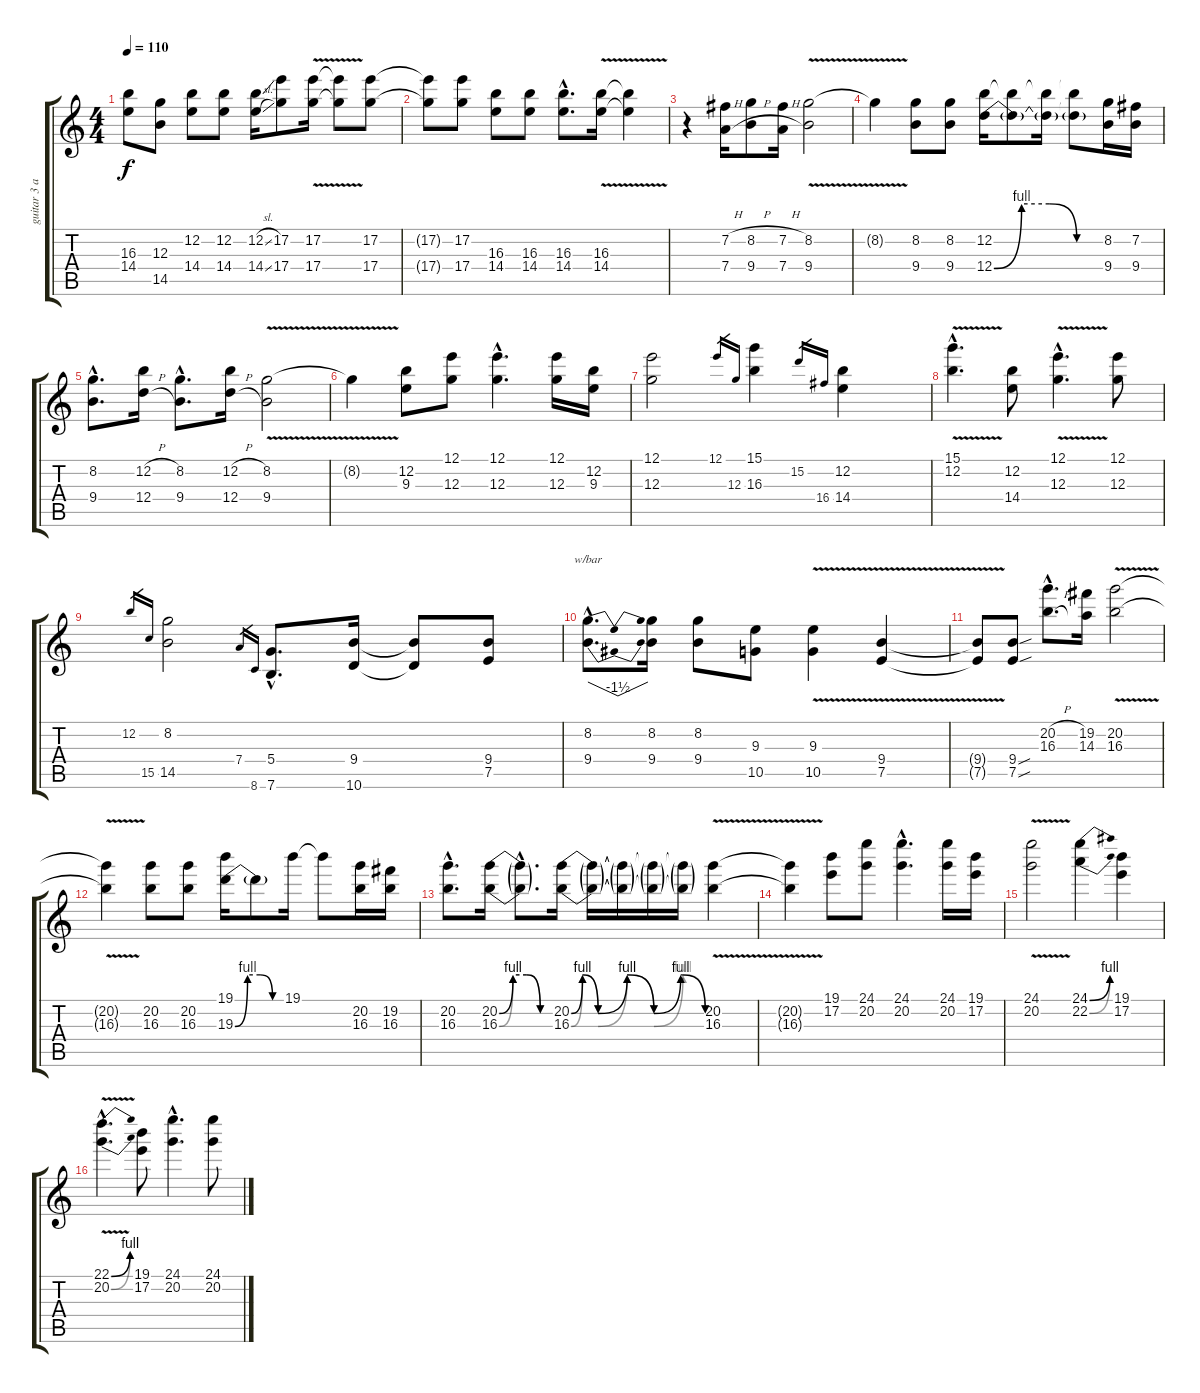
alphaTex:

\track ("guitar 3 and 4" "guitar 3 a") {instrument overdrivenguitar}
\staff {score tabs}
\tuning (E4 B3 G3 D3 A2 E2) {hide}
\ts (4 4)
\tempo 110
\clef g2
\ks c
(16.3{t} 14.4{t}).8{dy f} (12.3 14.5).8 (12.2 14.4).8 (12.2 14.4).8 (12.2{sl} 14.4{sl}).16 (17.2 17.4).8 (17.2{v} 17.4{v}).16 (17.2{t} 17.4{t}).8 (17.2 17.4).8 |
(17.2{t} 17.4{t}).8 (17.2 17.4).8 (16.3 14.4).8 (16.3 14.4).8 (16.3{hac} 14.4{hac}).8{d} (16.3{v} 14.4{v}).16 (16.3{t} 14.4{t}).4 |
r.4 (7.2{h} 7.4{h}).16 (8.2{h} 9.4{h}).8 (7.2{h} 7.4{h}).16 (8.2{v} 9.4{v}).2 |
8.2{t}.4 (8.2 9.4).8 (8.2 9.4).8 (12.2 12.4{be (custom 0 0 15 4 30 4 45 0 60 0)}).16 (12.2{t} 12.4{t}).8 (12.2{t} 12.4{t}).16 (12.2{t} 12.4{t}).8 (8.2 9.4).16 (7.2 9.4).16 |
(8.2{hac} 9.4{hac}).8{d} (12.2{h} 12.4{h}).16 (8.2{hac} 9.4{hac}).8{d} (12.2{h} 12.4{h}).16 (8.2{v} 9.4{v}).2 |
8.2{t}.4 (12.2 9.3).8 (12.1 12.3).8 (12.1{hac} 12.3{hac}).4{d} (12.1 12.3).16 (12.2 9.3).16 |
(12.1 12.3).2 12.1.16{gr} 12.3.16{gr} (15.1 16.3).4 15.2.16{gr} 16.4.16{gr} (12.2 14.4).4 |
(15.1{v hac} 12.2{v hac}).4{d} (12.2 14.4).8 (12.1{v hac} 12.3{v hac}).4{d} (12.1 12.3).8 |
12.2.16{gr} 15.5.16{gr} (8.2 14.5).2 7.4.16{gr} 8.6.16{gr} (5.4{hac} 7.6{hac}).8{d} (9.4 10.6).16 (9.4{t} 10.6{t}).8 (9.4 7.5).8 |
(8.2{hac} 9.4{hac}).8{d tbe (dip default 0 0 30 -6 60 0)} (8.2 9.4).16 (8.2 9.4).8 (9.3 10.5).8 (9.3{v} 10.5{v}).4 (9.4{v} 7.5{v}).4 |
(9.4{t} 7.5{t}).8 (9.4{sou} 7.5{sou}).8 (20.2{h hac} 16.3{h hac}).8{d} (19.2 14.3).16 (20.2{v} 16.3{v}).2 |
(20.2{t} 16.3{t}).4 (20.2 16.3).8 (20.2 16.3).8 (19.1 19.3{be (custom 0 0 15 4 30 4 45 0 60 0)}).16 19.3{t}.8 19.1.16 19.1{t}.8 (20.2 16.3).16 (19.2 16.3).16 |
(20.2{hac} 16.3{hac}).8{d} (20.2{be (custom 0 0 15 4 30 4 45 0 60 0)} 16.3{be (custom 0 0 15 4 30 4 45 0 60 0)}).16 (20.2{hac t} 16.3{hac t}).8{d} (20.2{be (custom 0 0 5 4 12 0 25 4 37 0 49 4 60 0)} 16.3{be (custom 0 0 5 4 12 0 25 4 37 0 50 4 60 0)}).16 (20.2{t} 16.3{t}).16 (20.2{t} 16.3{t}).16 (20.2{t} 16.3{t}).16 (20.2{t} 16.3{t}).16 (20.2{v} 16.3{v}).4 |
(20.2{t} 16.3{t}).4 (19.1 17.2).8 (24.1 20.2).8 (24.1{hac} 20.2{hac}).4{d} (24.1 20.2).16 (19.1 17.2).16 |
(24.1{v} 20.2{v}).2 (24.1{be (bend 0 0 60 4)} 22.2{be (bend 0 0 60 4)}).4 (19.1 17.2).4 |
(22.1{be (bend 0 0 60 4) v hac} 20.2{be (bend 0 0 60 4) v hac}).4{d} (19.1 17.2).8 (24.1{hac} 20.2{hac}).4{d} (24.1 20.2).8
